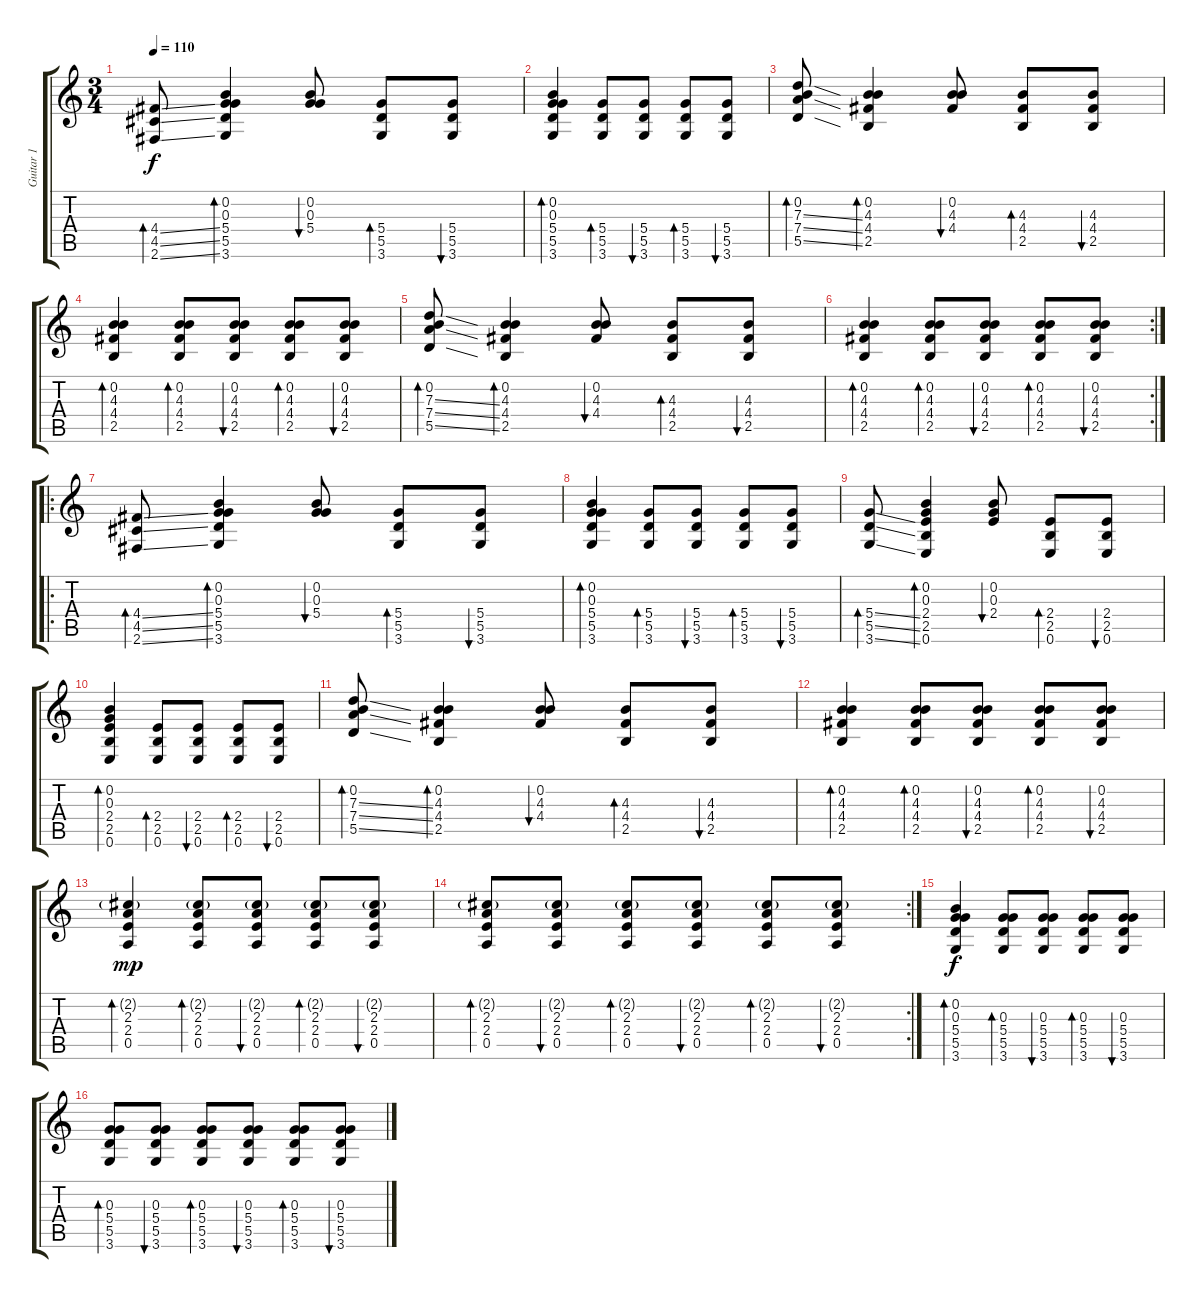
\track ("Guitar 1" "Guitar 1") {instrument acousticguitarsteel}
\staff {score tabs}
\tuning (E4 B3 G3 D3 A2 E2) {hide}
\ts (3 4)
\tempo 110
\clef g2
\ks c
(4.4{ss} 4.5{ss} 2.6{ss}).8{bd 30 dy f} (0.2 0.3 5.4 5.5 3.6).4{bd 30} (0.2 0.3 5.4).8{bu 30} (5.4 5.5 3.6).8{bd 30} (5.4 5.5 3.6).8{bu 30} |
(0.2 0.3 5.4 5.5 3.6).4{bd 30} (5.4 5.5 3.6).8{bd 30} (5.4 5.5 3.6).8{bu 30} (5.4 5.5 3.6).8{bd 30} (5.4 5.5 3.6).8{bu 30} |
(0.2 7.3{ss} 7.4{ss} 5.5{ss}).8{bd 30} (0.2 4.3 4.4 2.5).4{bd 30} (0.2 4.3 4.4).8{bu 30} (4.3 4.4 2.5).8{bd 30} (4.3 4.4 2.5).8{bu 30} |
(0.2 4.3 4.4 2.5).4{bd 30} (0.2 4.3 4.4 2.5).8{bd 30} (0.2 4.3 4.4 2.5).8{bu 30} (0.2 4.3 4.4 2.5).8{bd 30} (0.2 4.3 4.4 2.5).8{bu 30} |
(0.2 7.3{ss} 7.4{ss} 5.5{ss}).8{bd 30} (0.2 4.3 4.4 2.5).4{bd 30} (0.2 4.3 4.4).8{bu 30} (4.3 4.4 2.5).8{bd 30} (4.3 4.4 2.5).8{bu 30} |
\rc 2
(0.2 4.3 4.4 2.5).4{bd 30} (0.2 4.3 4.4 2.5).8{bd 30} (0.2 4.3 4.4 2.5).8{bu 30} (0.2 4.3 4.4 2.5).8{bd 30} (0.2 4.3 4.4 2.5).8{bu 30} |
\ro
(4.4{ss} 4.5{ss} 2.6{ss}).8{bd 30} (0.2 0.3 5.4 5.5 3.6).4{bd 30} (0.2 0.3 5.4).8{bu 30} (5.4 5.5 3.6).8{bd 30} (5.4 5.5 3.6).8{bu 30} |
(0.2 0.3 5.4 5.5 3.6).4{bd 30} (5.4 5.5 3.6).8{bd 30} (5.4 5.5 3.6).8{bu 30} (5.4 5.5 3.6).8{bd 30} (5.4 5.5 3.6).8{bu 30} |
(5.4{ss} 5.5{ss} 3.6{ss}).8{bd 30} (0.2 0.3 2.4 2.5 0.6).4{bd 30} (0.2 0.3 2.4).8{bu 30} (2.4 2.5 0.6).8{bd 30} (2.4 2.5 0.6).8{bu 30} |
(0.2 0.3 2.4 2.5 0.6).4{bd 30} (2.4 2.5 0.6).8{bd 30} (2.4 2.5 0.6).8{bu 30} (2.4 2.5 0.6).8{bd 30} (2.4 2.5 0.6).8{bu 30} |
(0.2 7.3{ss} 7.4{ss} 5.5{ss}).8{bd 30} (0.2 4.3 4.4 2.5).4{bd 30} (0.2 4.3 4.4).8{bu 30} (4.3 4.4 2.5).8{bd 30} (4.3 4.4 2.5).8{bu 30} |
(0.2 4.3 4.4 2.5).4{bd 30} (0.2 4.3 4.4 2.5).8{bd 30} (0.2 4.3 4.4 2.5).8{bu 30} (0.2 4.3 4.4 2.5).8{bd 30} (0.2 4.3 4.4 2.5).8{bu 60} |
(2.2{g} 2.3 2.4 0.5).4{bd 60 dy mp} (2.2{g} 2.3 2.4 0.5).8{bd 60} (2.2{g} 2.3 2.4 0.5).8{bu 60} (2.2{g} 2.3 2.4 0.5).8{bd 60} (2.2{g} 2.3 2.4 0.5).8{bu 60} |
\rc 2
(2.2{g} 2.3 2.4 0.5).8{bd 60} (2.2{g} 2.3 2.4 0.5).8{bu 60} (2.2{g} 2.3 2.4 0.5).8{bd 60} (2.2{g} 2.3 2.4 0.5).8{bu 60} (2.2{g} 2.3 2.4 0.5).8{bd 60} (2.2{g} 2.3 2.4 0.5).8{bu 60} |
(0.2 0.3 5.4 5.5 3.6).4{bd 60 dy f} (0.3 5.4 5.5 3.6).8{bd 60} (0.3 5.4 5.5 3.6).8{bu 60} (0.3 5.4 5.5 3.6).8{bd 60} (0.3 5.4 5.5 3.6).8{bu 60} |
(0.3 5.4 5.5 3.6).8{bd 60} (0.3 5.4 5.5 3.6).8{bu 60} (0.3 5.4 5.5 3.6).8{bd 60} (0.3 5.4 5.5 3.6).8{bu 60} (0.3 5.4 5.5 3.6).8{bd 60} (0.3 5.4 5.5 3.6).8{bu 60}
